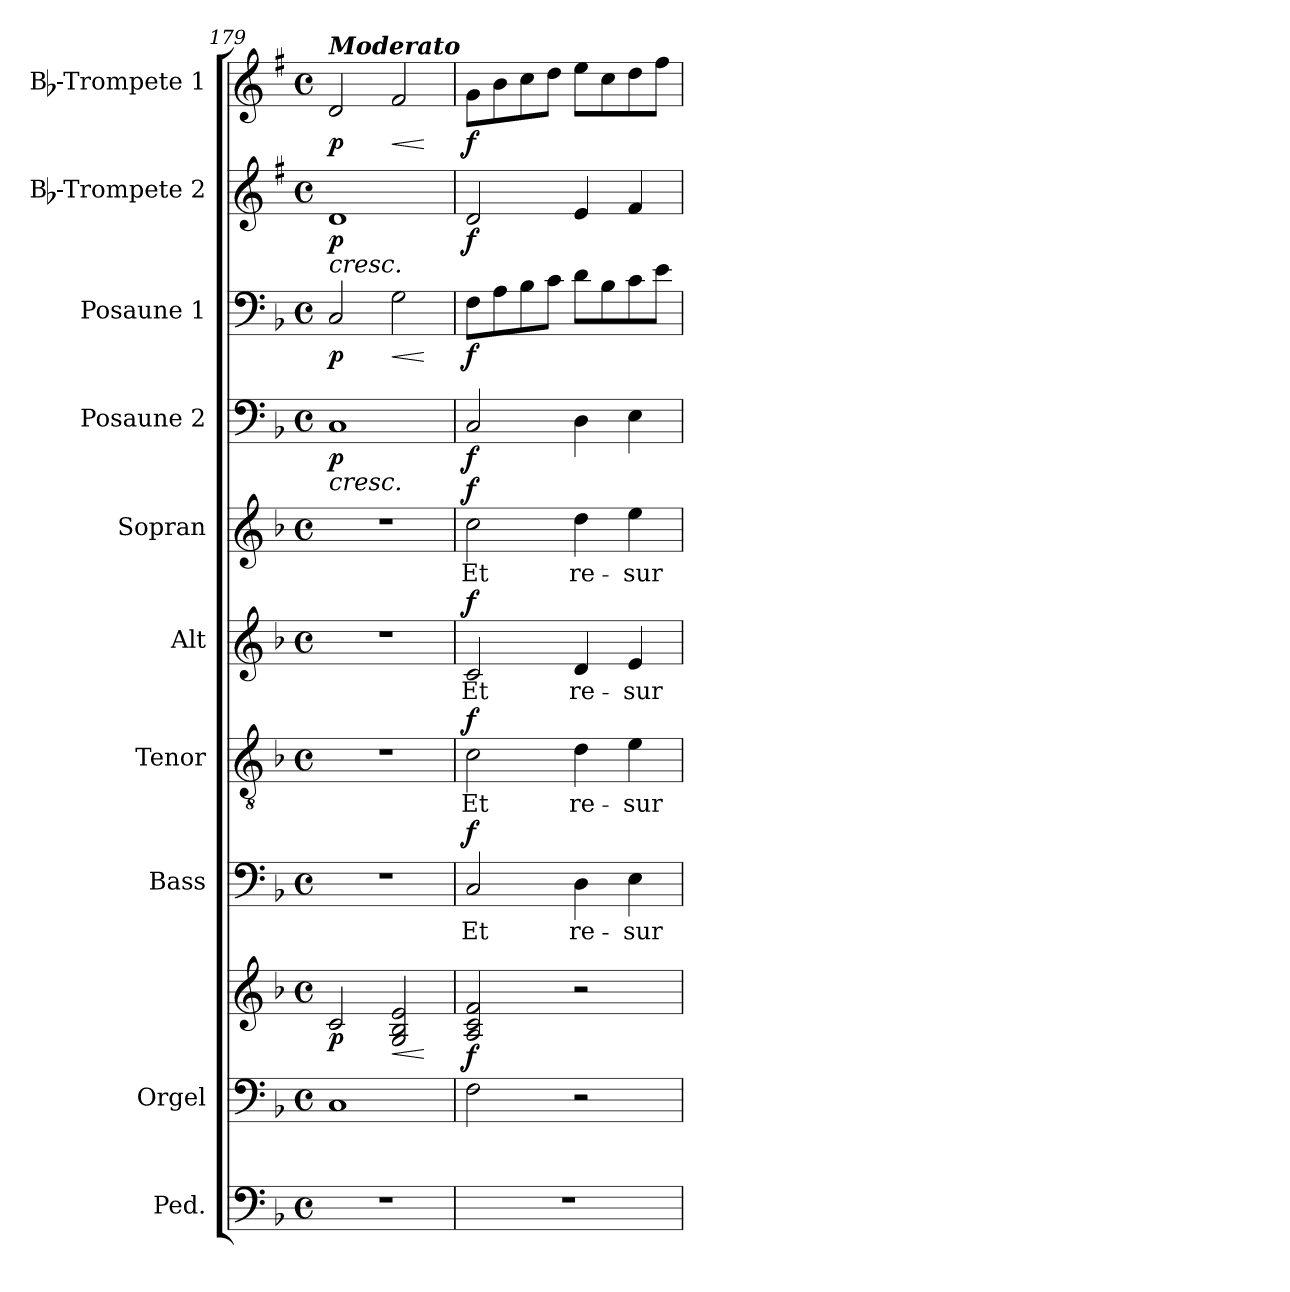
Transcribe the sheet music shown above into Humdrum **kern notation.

**kern	**kern	**kern	**dynam	**kern	**text	**dynam	**kern	**text	**dynam	**kern	**text	**dynam	**kern	**text	**dynam	**kern	**dynam	**kern	**dynam	**kern	**dynam	**kern	**dynam
*part10	*part9	*part9	*part9	*part8	*part8	*part8	*part7	*part7	*part7	*part6	*part6	*part6	*part5	*part5	*part5	*part4	*part4	*part3	*part3	*part2	*part2	*part1	*part1
*staff11	*staff10	*staff9	*staff9/10	*staff8	*staff8	*staff8	*staff7	*staff7	*staff7	*staff6	*staff6	*staff6	*staff5	*staff5	*staff5	*staff4	*staff4	*staff3	*staff3	*staff2	*staff2	*staff1	*staff1
*I"Ped.	*I"Orgel	*	*	*I"Bass	*	*	*I"Tenor	*	*	*I"Alt	*	*	*I"Sopran	*	*	*I"Posaune 2	*	*I"Posaune 1	*	*I"Bb-Trompete 2	*	*I"Bb-Trompete 1	*
*	*I'Org.	*	*	*I'B.	*	*	*I'T.	*	*	*I'A.	*	*	*I'S.	*	*	*I'Pos. 2	*	*I'Pos. 1	*	*I'Bb Trp. 2	*	*I'Bb Trp. 1	*
!!LO:PB:g=z
*clefF4	*clefF4	*clefG2	*	*clefF4	*	*	*clefGv2	*	*	*clefG2	*	*	*clefG2	*	*	*clefF4	*	*clefF4	*	*clefG2	*	*clefG2	*
*ITrd7c12	*	*	*	*	*	*	*	*	*	*	*	*	*	*	*	*	*	*	*	*ITrd1c2	*	*ITrd1c2	*
*k[b-]	*k[b-]	*k[b-]	*	*k[b-]	*	*	*k[b-]	*	*	*k[b-]	*	*	*k[b-]	*	*	*k[b-]	*	*k[b-]	*	*k[b-]	*	*k[b-]	*
*F:	*F:	*F:	*	*F:	*	*	*F:	*	*	*F:	*	*	*F:	*	*	*F:	*	*F:	*	*F:	*	*F:	*
*M4/4	*M4/4	*M4/4	*	*M4/4	*	*	*M4/4	*	*	*M4/4	*	*	*M4/4	*	*	*M4/4	*	*M4/4	*	*M4/4	*	*M4/4	*
*met(c)	*met(c)	*met(c)	*	*met(c)	*	*	*met(c)	*	*	*met(c)	*	*	*met(c)	*	*	*met(c)	*	*met(c)	*	*met(c)	*	*met(c)	*
=179	=179	=179	=179	=179	=179	=179	=179	=179	=179	=179	=179	=179	=179	=179	=179	=179	=179	=179	=179	=179	=179	=179	=179
!	!	!	!	!	!	!	!	!	!	!	!	!	!	!	!	!	!	!	!	!	!	!LO:TX:a:Bi:t=Moderato	!
!	!	!	!LO:DY:b	!	!	!	!	!	!	!	!	!	!	!	!	!	!LO:HP:b	!	!	!	!LO:HP:b	!	!
!	!	!	!	!	!	!	!	!	!	!	!	!	!	!	!	!	!LO:DY:n=1:b	!	!LO:DY:b	!	!LO:DY:n=1:b	!	!LO:DY:b
1r	1C	2c/	p	1r	.	.	1r	.	.	1r	.	.	1r	.	.	1C	< p	2C/	p	1c	< p	2c/	p
!	!	!	!LO:HP:b	!	!	!	!	!	!	!	!	!	!	!	!	!	!	!	!LO:HP:b	!	!	!	!LO:HP:b
.	.	2G/ 2B-/ 2e/	<	.	.	.	.	.	.	.	.	.	.	.	.	.	.	2G\	<	.	.	2e/	<
.	.	.	[	.	.	.	.	.	.	.	.	.	.	.	.	.	.	.	[	.	.	.	[
=180	=180	=180	=180	=180	=180	=180	=180	=180	=180	=180	=180	=180	=180	=180	=180	=180	=180	=180	=180	=180	=180	=180	=180
!	!	!	!LO:DY:b	!	!LO:LY:b	!LO:DY:a	!	!LO:LY:b	!LO:DY:a	!	!LO:LY:b	!LO:DY:a	!	!LO:LY:b	!LO:DY:a	!	!LO:DY:b	!	!LO:DY:b	!	!LO:DY:b	!	!LO:DY:b
1r	2F\	2A/ 2c/ 2f/	f	2C/	Et	f	2c\	Et	f	2c/	Et	f	2cc\	Et	f	2C/	f	8F\L	f	2c/	f	8f\L	f
.	.	.	.	.	.	.	.	.	.	.	.	.	.	.	.	.	.	8A\	.	.	.	8a\	.
.	.	.	.	.	.	.	.	.	.	.	.	.	.	.	.	.	.	8B-\	.	.	.	8b-\	.
.	.	.	.	.	.	.	.	.	.	.	.	.	.	.	.	.	.	8c\J	.	.	.	8cc\J	.
!	!	!	!	!	!LO:LY:b	!	!	!LO:LY:b	!	!	!LO:LY:b	!	!	!LO:LY:b	!	!	!	!	!	!	!	!	!
.	2r	2r	.	4D\	re-	.	4d\	re-	.	4d/	re-	.	4dd\	re-	.	4D\	[	8d\L	.	4d/	[	8dd\L	.
.	.	.	.	.	.	.	.	.	.	.	.	.	.	.	.	.	.	8B-\	.	.	.	8b-\	.
!	!	!	!	!	!LO:LY:b	!	!	!LO:LY:b	!	!	!LO:LY:b	!	!	!LO:LY:b	!	!	!	!	!	!	!	!	!
.	.	.	.	4E\	-sur-	.	4e\	-sur-	.	4e/	-sur-	.	4ee\	-sur-	.	4E\	.	8c\	.	4e/	.	8cc\	.
.	.	.	.	.	.	.	.	.	.	.	.	.	.	.	.	.	.	8e\J	.	.	.	8ee\J	.
=	=	=	=	=	=	=	=	=	=	=	=	=	=	=	=	=	=	=	=	=	=	=	=
*-	*-	*-	*-	*-	*-	*-	*-	*-	*-	*-	*-	*-	*-	*-	*-	*-	*-	*-	*-	*-	*-	*-	*-
